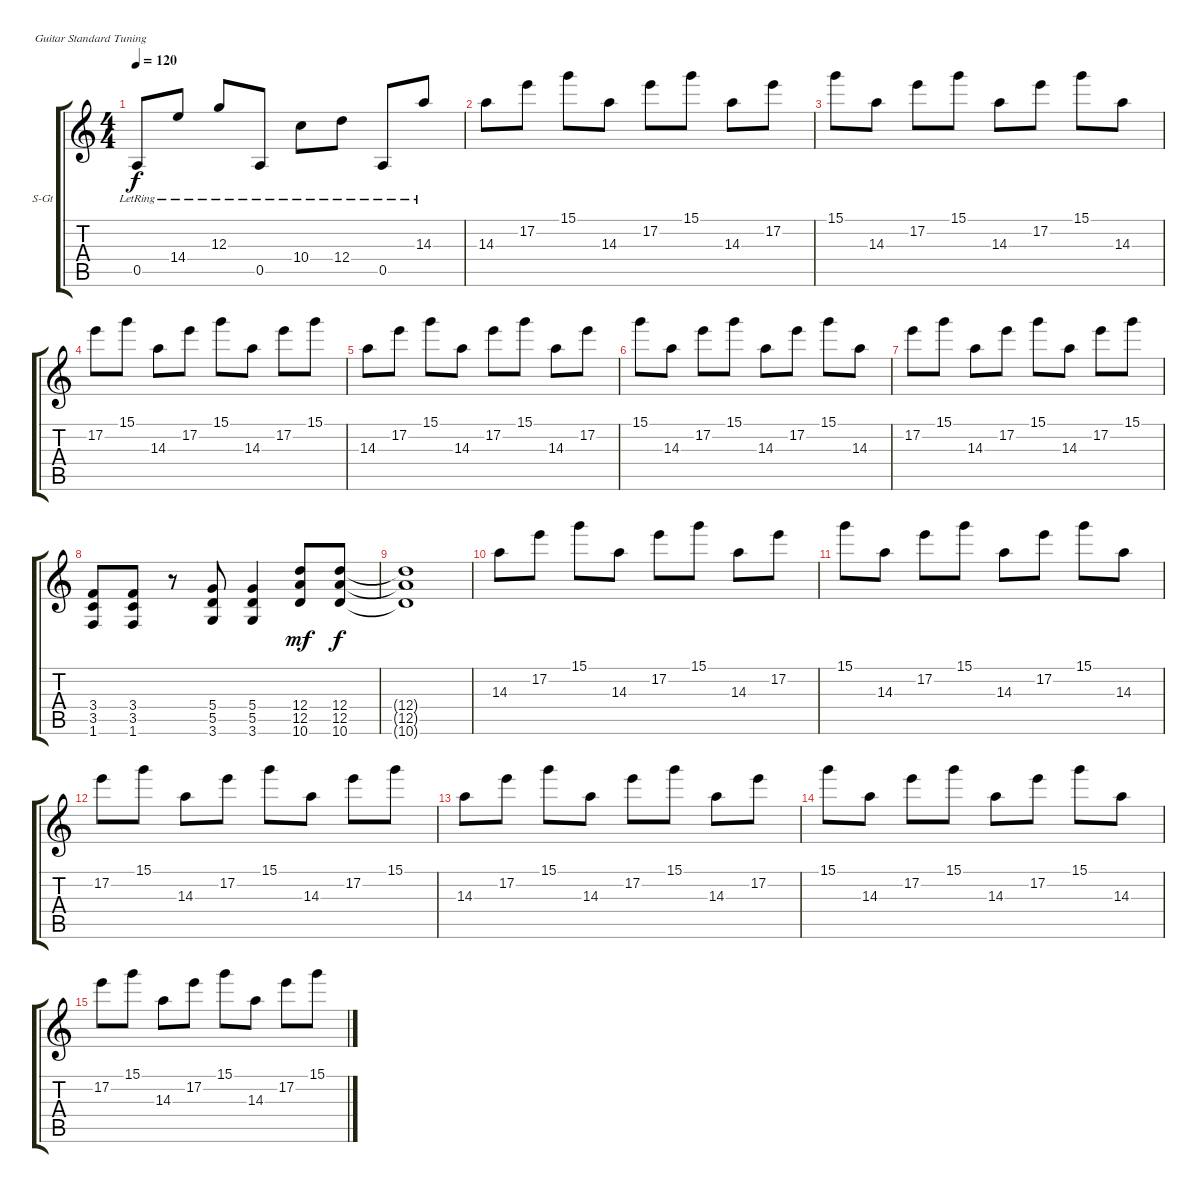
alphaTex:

\bracketExtendMode groupsimilarinstruments
\firstSystemTrackNameOrientation horizontal
\otherSystemsTrackNameOrientation horizontal
\track ("Track 1" "S-Gt") {instrument acousticguitarsteel}
\staff {score tabs}
\tuning (E4 B3 G3 D3 A2 E2)
\ts (4 4)
\tempo 120
\clef g2
\ks c
0.5{lr}.8{dy f} 14.4{lr}.8 12.3{lr}.8 0.5{lr}.8 10.4{lr}.8 12.4{lr}.8 0.5{lr}.8 14.3{lr}.8 |
14.3.8 17.2.8 15.1.8 14.3.8 17.2.8 15.1.8 14.3.8 17.2.8 |
15.1.8 14.3.8 17.2.8 15.1.8 14.3.8 17.2.8 15.1.8 14.3.8 |
17.2.8 15.1.8 14.3.8 17.2.8 15.1.8 14.3.8 17.2.8 15.1.8 |
14.3.8 17.2.8 15.1.8 14.3.8 17.2.8 15.1.8 14.3.8 17.2.8 |
15.1.8 14.3.8 17.2.8 15.1.8 14.3.8 17.2.8 15.1.8 14.3.8 |
17.2.8 15.1.8 14.3.8 17.2.8 15.1.8 14.3.8 17.2.8 15.1.8 |
(3.4 3.5 1.6).8 (3.4 3.5 1.6).8 r.8 (5.4 5.5 3.6).8 (5.4 5.5 3.6).4 (10.6 12.5 12.4).8{dy mf} (12.4 12.5 10.6).8{dy f} |
(12.4{t} 12.5{t} 10.6{t}).1 |
14.3.8 17.2.8 15.1.8 14.3.8 17.2.8 15.1.8 14.3.8 17.2.8 |
15.1.8 14.3.8 17.2.8 15.1.8 14.3.8 17.2.8 15.1.8 14.3.8 |
17.2.8 15.1.8 14.3.8 17.2.8 15.1.8 14.3.8 17.2.8 15.1.8 |
14.3.8 17.2.8 15.1.8 14.3.8 17.2.8 15.1.8 14.3.8 17.2.8 |
15.1.8 14.3.8 17.2.8 15.1.8 14.3.8 17.2.8 15.1.8 14.3.8 |
17.2.8 15.1.8 14.3.8 17.2.8 15.1.8 14.3.8 17.2.8 15.1.8
